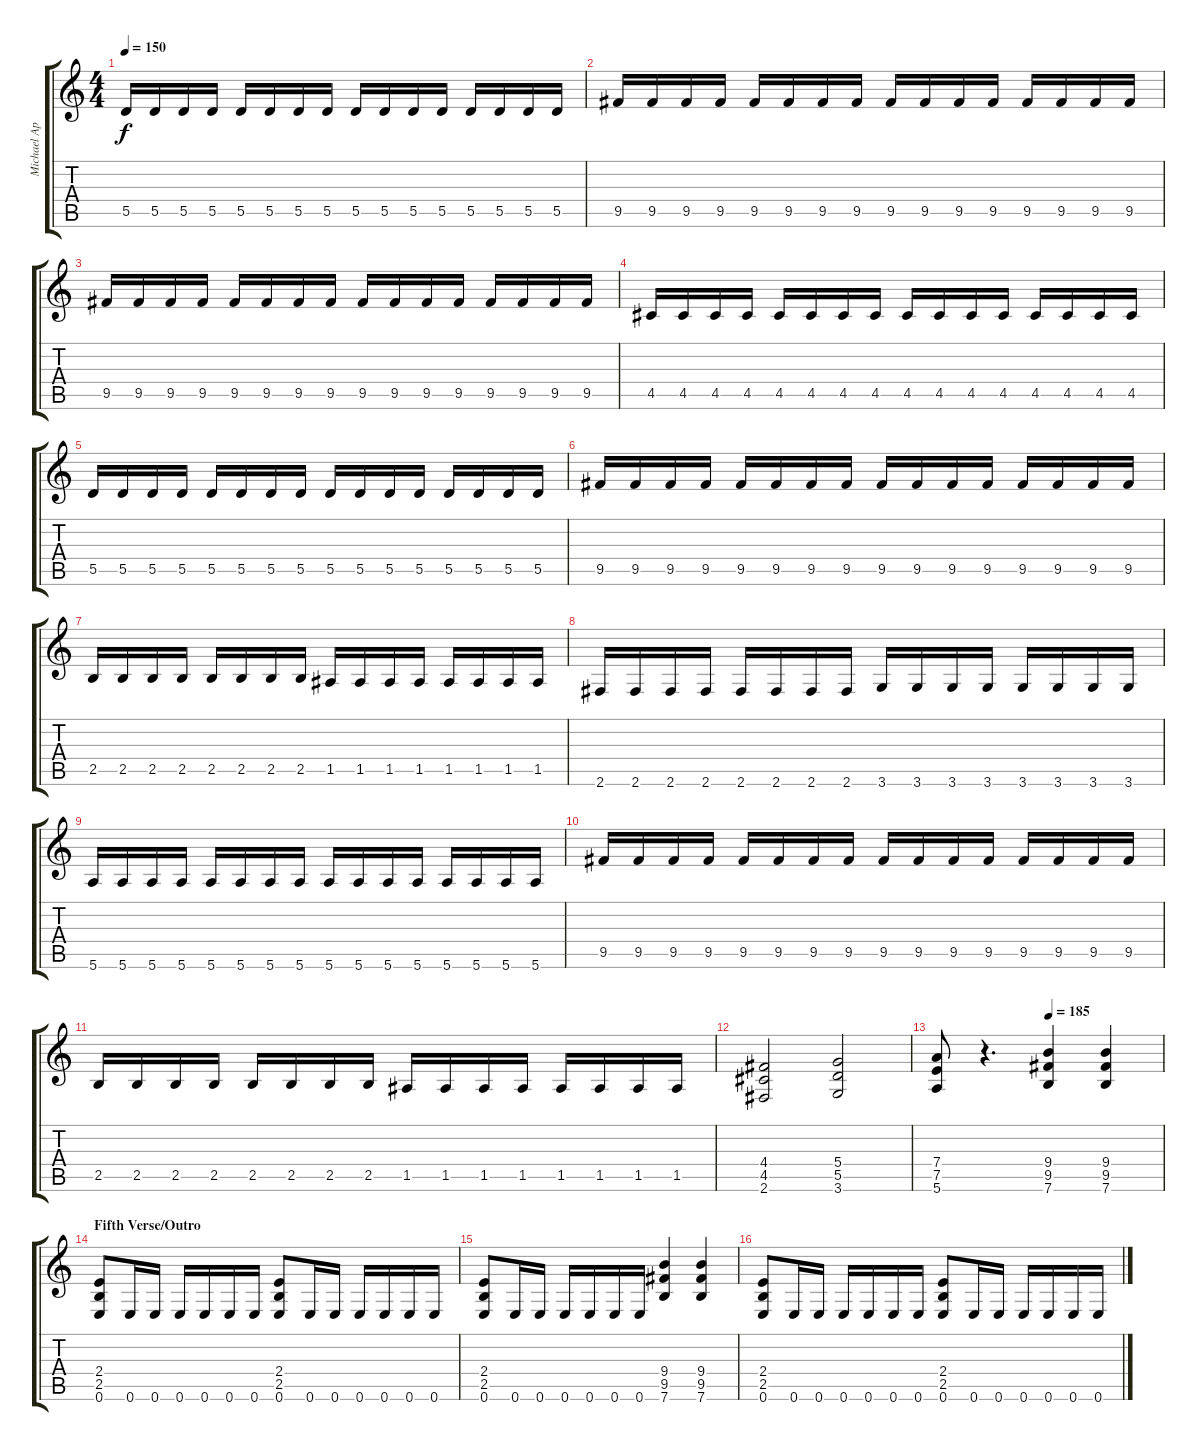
\track ("Michael Apofis" "Michael Ap") {instrument overdrivenguitar}
\staff {score tabs}
\tuning (E4 B3 G3 D3 A2 E2) {hide}
\ts (4 4)
\tempo 150
\clef g2
\ks c
5.5.16{dy f} 5.5.16 5.5.16 5.5.16 5.5.16 5.5.16 5.5.16 5.5.16 5.5.16 5.5.16 5.5.16 5.5.16 5.5.16 5.5.16 5.5.16 5.5.16 |
9.5.16 9.5.16 9.5.16 9.5.16 9.5.16 9.5.16 9.5.16 9.5.16 9.5.16 9.5.16 9.5.16 9.5.16 9.5.16 9.5.16 9.5.16 9.5.16 |
9.5.16 9.5.16 9.5.16 9.5.16 9.5.16 9.5.16 9.5.16 9.5.16 9.5.16 9.5.16 9.5.16 9.5.16 9.5.16 9.5.16 9.5.16 9.5.16 |
4.5.16 4.5.16 4.5.16 4.5.16 4.5.16 4.5.16 4.5.16 4.5.16 4.5.16 4.5.16 4.5.16 4.5.16 4.5.16 4.5.16 4.5.16 4.5.16 |
5.5.16 5.5.16 5.5.16 5.5.16 5.5.16 5.5.16 5.5.16 5.5.16 5.5.16 5.5.16 5.5.16 5.5.16 5.5.16 5.5.16 5.5.16 5.5.16 |
9.5.16 9.5.16 9.5.16 9.5.16 9.5.16 9.5.16 9.5.16 9.5.16 9.5.16 9.5.16 9.5.16 9.5.16 9.5.16 9.5.16 9.5.16 9.5.16 |
2.5.16 2.5.16 2.5.16 2.5.16 2.5.16 2.5.16 2.5.16 2.5.16 1.5.16 1.5.16 1.5.16 1.5.16 1.5.16 1.5.16 1.5.16 1.5.16 |
2.6.16 2.6.16 2.6.16 2.6.16 2.6.16 2.6.16 2.6.16 2.6.16 3.6.16 3.6.16 3.6.16 3.6.16 3.6.16 3.6.16 3.6.16 3.6.16 |
5.6.16 5.6.16 5.6.16 5.6.16 5.6.16 5.6.16 5.6.16 5.6.16 5.6.16 5.6.16 5.6.16 5.6.16 5.6.16 5.6.16 5.6.16 5.6.16 |
9.5.16 9.5.16 9.5.16 9.5.16 9.5.16 9.5.16 9.5.16 9.5.16 9.5.16 9.5.16 9.5.16 9.5.16 9.5.16 9.5.16 9.5.16 9.5.16 |
2.5.16 2.5.16 2.5.16 2.5.16 2.5.16 2.5.16 2.5.16 2.5.16 1.5.16 1.5.16 1.5.16 1.5.16 1.5.16 1.5.16 1.5.16 1.5.16 |
(4.4 4.5 2.6).2 (5.4 5.5 3.6).2 |
\tempo (185 0.5)
(7.4 7.5 5.6).8 r.4{d} (9.4 9.5 7.6).4 (9.4 9.5 7.6).4 |
\section ("" "Fifth Verse/Outro")
(2.4 2.5 0.6).8 0.6.16 0.6.16 0.6.16 0.6.16 0.6.16 0.6.16 (2.4 2.5 0.6).8 0.6.16 0.6.16 0.6.16 0.6.16 0.6.16 0.6.16 |
(2.4 2.5 0.6).8 0.6.16 0.6.16 0.6.16 0.6.16 0.6.16 0.6.16 (9.4 9.5 7.6).4 (9.4 9.5 7.6).4 |
(2.4 2.5 0.6).8 0.6.16 0.6.16 0.6.16 0.6.16 0.6.16 0.6.16 (2.4 2.5 0.6).8 0.6.16 0.6.16 0.6.16 0.6.16 0.6.16 0.6.16
